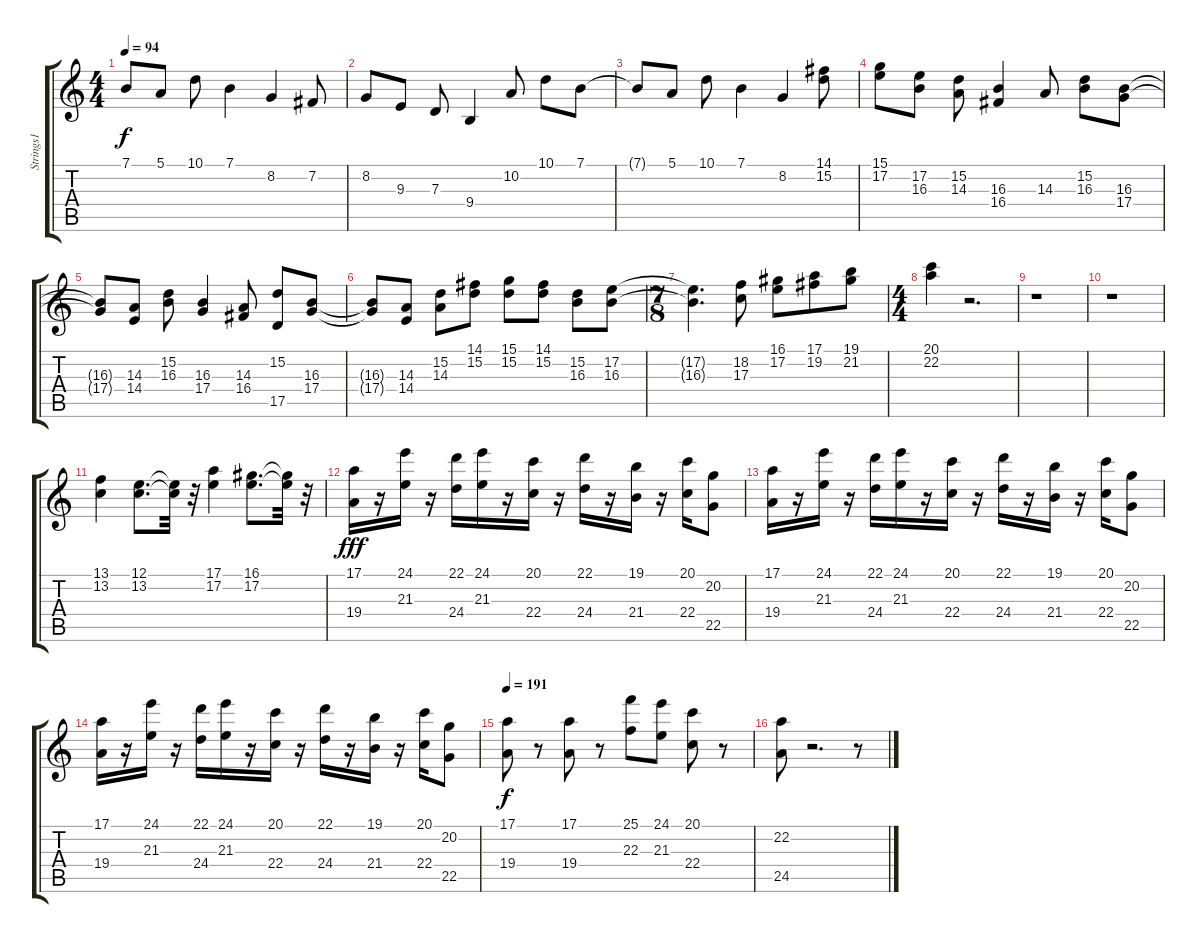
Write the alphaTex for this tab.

\track ("Strings1" "Strings1") {instrument stringensemble1}
\staff {score tabs}
\tuning (E4 B3 G3 D3 A2 E2) {hide}
\ts (4 4)
\tempo 94
\clef g2
\ks c
7.1{t}.8{dy f} 5.1.8 10.1.8 7.1.4 8.2.4 7.2.8 |
8.2.8 9.3.8 7.3.8 9.4.4 10.2.8 10.1.8 7.1.8 |
7.1{t}.8 5.1.8 10.1.8 7.1.4 8.2.4 (14.1 15.2).8 |
(15.1 17.2).8 (17.2 16.3).8 (15.2 14.3).8 (16.3 16.4).4 14.3.8 (15.2 16.3).8 (16.3 17.4).8 |
(16.3{t} 17.4{t}).8 (14.3 14.4).8 (15.2 16.3).8 (16.3 17.4).4 (14.3 16.4).8 (15.2 17.5).8 (16.3 17.4).8 |
(16.3{t} 17.4{t}).8 (14.3 14.4).8 (15.2 14.3).8 (14.1 15.2).8 (15.1 15.2).8 (14.1 15.2).8 (15.2 16.3).8 (17.2 16.3).8 |
\ts (7 8)
(17.2{t} 16.3{t}).4{d} (18.2 17.3).8 (16.1 17.2).8 (17.1 19.2).8 (19.1 21.2).8 |
\ts (4 4)
(20.1 22.2).4 r.2{d} |
r.1 |
r.1 |
(13.1 13.2).4{balance 6 instrument stringensemble1} (12.1 13.2).8{d} (12.1{t} 13.2{t}).32 r.32 (17.1 17.2).4 (16.1 17.2).8{d} (16.1{t} 17.2{t}).32 r.32 |
(17.1 19.4).16{dy fff} r.16 (24.1 21.3).16 r.16 (22.1 24.4).16 (24.1 21.3).16 r.16 (20.1 22.4).16 r.16 (22.1 24.4).16 r.16 (19.1 21.4).16 r.16 (20.1 22.4).16 (20.2 22.5).8 |
(17.1 19.4).16 r.16 (24.1 21.3).16 r.16 (22.1 24.4).16 (24.1 21.3).16 r.16 (20.1 22.4).16 r.16 (22.1 24.4).16 r.16 (19.1 21.4).16 r.16 (20.1 22.4).16 (20.2 22.5).8 |
(17.1 19.4).16 r.16 (24.1 21.3).16 r.16 (22.1 24.4).16 (24.1 21.3).16 r.16 (20.1 22.4).16 r.16 (22.1 24.4).16 r.16 (19.1 21.4).16 r.16 (20.1 22.4).16 (20.2 22.5).8 |
\tempo 191
(17.1 19.4).8{dy f} r.8 (17.1 19.4).8 r.8 (25.1 22.3).8 (24.1 21.3).8 (20.1 22.4).8 r.8 |
(22.2 24.5).8 r.2{d} r.8
